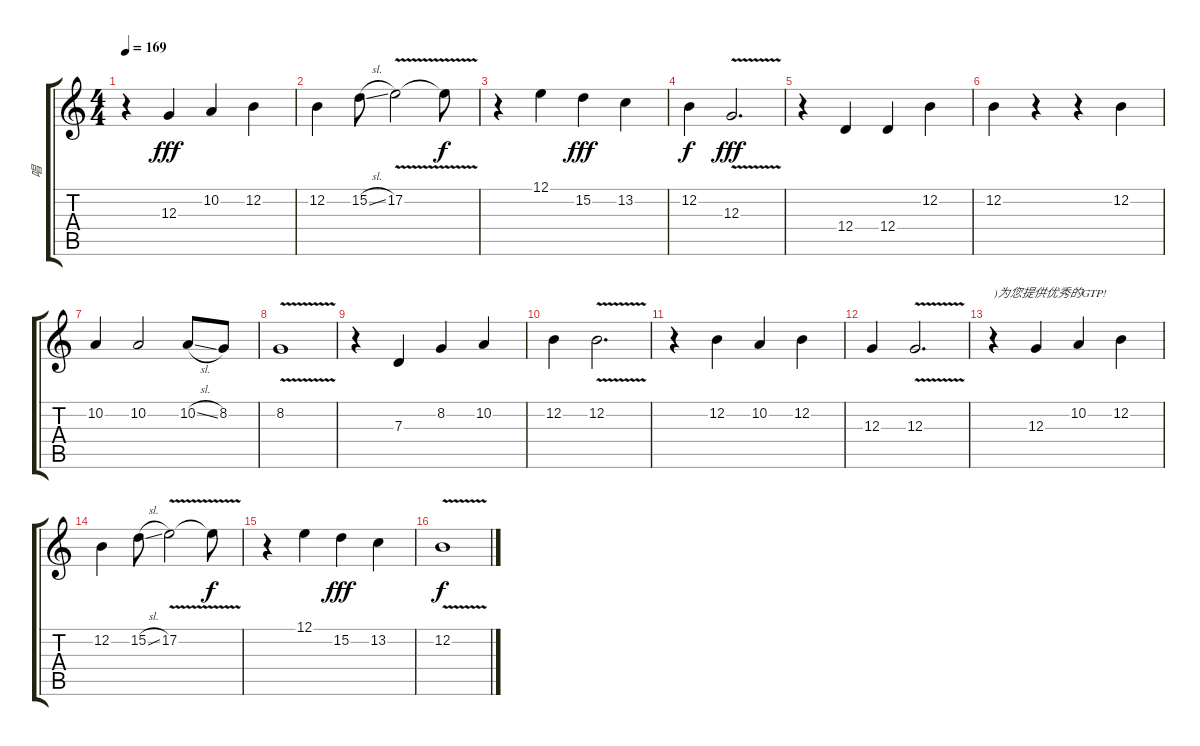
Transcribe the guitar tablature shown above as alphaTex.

\track ("唱" "唱") {instrument lead1square}
\staff {score tabs}
\tuning (E4 B3 G3 D3 A2 E2) {hide}
\ts (4 4)
\tempo 169
\clef g2
\ks c
r.4{dy f} 12.3.4{dy fff} 10.2.4 12.2.4 |
12.2.4 15.2{sl}.8 17.2{v}.2 17.2{t}.8{dy f} |
r.4 12.1.4 15.2.4{dy fff} 13.2.4 |
12.2.4{dy f} 12.3{v}.2{d dy fff} |
r.4 12.4.4 12.4.4 12.2.4 |
12.2.4 r.4 r.4 12.2.4 |
10.2.4 10.2.2 10.2{sl}.8 8.2.8 |
8.2{v}.1 |
r.4 7.3.4 8.2.4 10.2.4 |
12.2.4 12.2{v}.2{d} |
r.4 12.2.4 10.2.4 12.2.4 |
12.3.4 12.3{v}.2{d} |
r.4{txt ")为您提供优秀的GTP!"} 12.3.4 10.2.4 12.2.4 |
12.2.4 15.2{sl}.8 17.2{v}.2 17.2{t}.8{dy f} |
r.4 12.1.4 15.2.4{dy fff} 13.2.4 |
12.2{v}.1{dy f}
